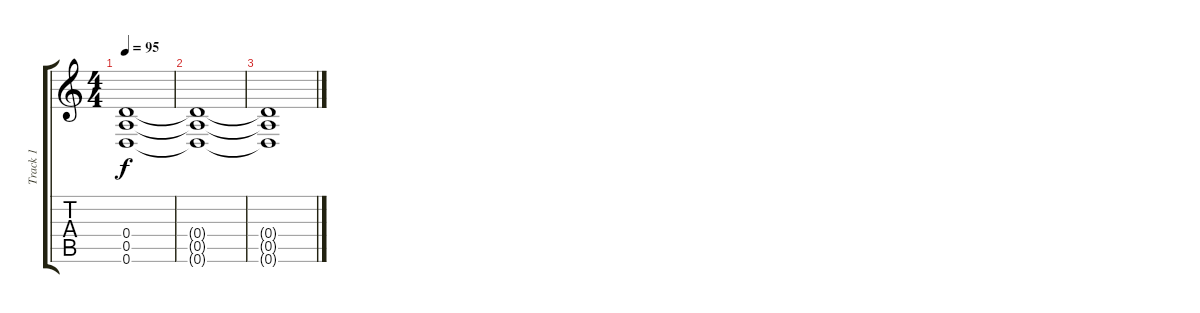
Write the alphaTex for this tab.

\track ("Track 1" "Track 1") {instrument distortionguitar}
\staff {score tabs}
\tuning (E4 B3 G3 D3 A2 D2) {hide}
\ts (4 4)
\tempo 95
\clef g2
\ks c
(0.4{t} 0.5{t} 0.6{t}).1{dy f} |
(0.4{t} 0.5{t} 0.6{t}).1 |
(0.4{t} 0.5{t} 0.6{t}).1
